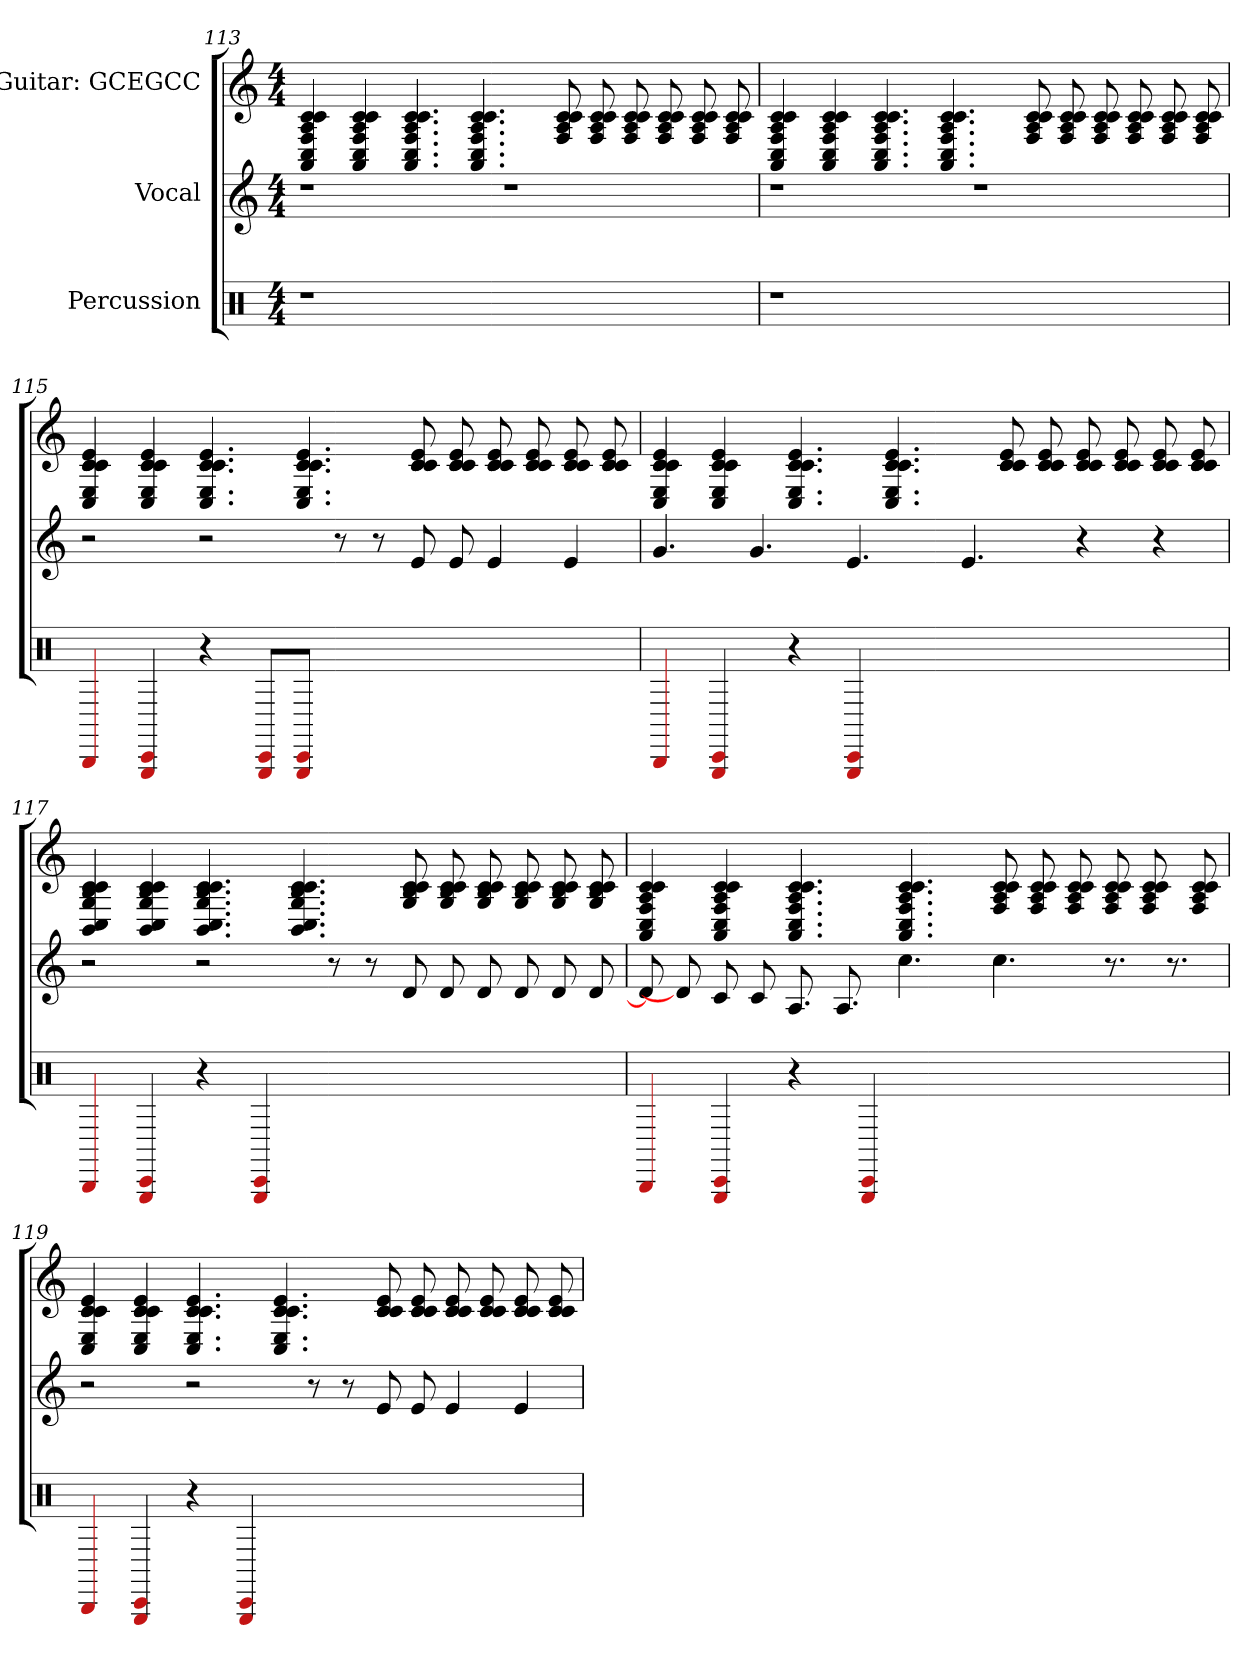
**kern	**kern	**kern
*part3	*part2	*part1
*staff3	*staff2	*staff1
*I"Percussion	*I"Vocal	*I"Guitar: GCEGCC
*clefX	*	*
*k[]	*k[]	*k[]
*M4/4	*M4/4	*M4/4
=113	=113	=113
1r	1r	4c 4c 4A 4F 4C 4AA
.	.	4c 4c 4A 4F 4C 4AA
.	.	4.c 4.c 4.A 4.F 4.C 4.AA
.	.	4.c 4.c 4.A 4.F 4.C 4.AA
1ryy	1r	.
.	.	8c 8c 8A 8F
.	.	8c 8c 8A 8F
.	.	8c 8c 8A 8F
.	.	8c 8c 8A 8F
.	.	8c 8c 8A 8F
.	.	8c 8c 8A 8F
=114	=114	=114
1r	1r	4c 4c 4A 4F 4C 4AA
.	.	4c 4c 4A 4F 4C 4AA
.	.	4.c 4.c 4.A 4.F 4.C 4.AA
.	.	4.c 4.c 4.A 4.F 4.C 4.AA
1ryy	1r	.
.	.	8c 8c 8A 8F
.	.	8c 8c 8A 8F
.	.	8c 8c 8A 8F
.	.	8c 8c 8A 8F
.	.	8c 8c 8A 8F
.	.	8c 8c 8A 8F
=115	=115	=115
4BBB	2r	4c 4c 4e 4c 4C 4E
4GGG 4CC#	.	4c 4c 4e 4c 4C 4E
4r	2r	4.c 4.c 4.e 4.c 4.C 4.E
8GGG/ 8CC#/L	.	.
8GGG/ 8CC#/J	.	4.c 4.c 4.e 4.c 4.C 4.E
1ryy	8r	.
.	8r	.
.	8e	8c 8c 8e 8c
.	8e	8c 8c 8e 8c
.	4e	8c 8c 8e 8c
.	.	8c 8c 8e 8c
.	4e	8c 8c 8e 8c
.	.	8c 8c 8e 8c
=116	=116	=116
4BBB	4.g	4c 4c 4e 4c 4C 4E
4GGG 4CC#	.	4c 4c 4e 4c 4C 4E
.	4.g	.
4r	.	4.c 4.c 4.e 4.c 4.C 4.E
4GGG 4CC#	4.e	.
.	.	4.c 4.c 4.e 4.c 4.C 4.E
1ryy	.	.
.	4.e	.
.	.	8c 8c 8e 8c
.	.	8c 8c 8e 8c
.	4r	8c 8c 8e 8c
.	.	8c 8c 8e 8c
.	4r	8c 8c 8e 8c
.	.	8c 8c 8e 8c
=117	=117	=117
4BBB	2r	4c 4c 4B 4G 4C 4BB
4GGG 4CC#	.	4c 4c 4B 4G 4C 4BB
4r	2r	4.c 4.c 4.B 4.G 4.C 4.BB
4GGG 4CC#	.	.
.	.	4.c 4.c 4.B 4.G 4.C 4.BB
1ryy	8r	.
.	8r	.
.	8d	8c 8c 8B 8G
.	8d	8c 8c 8B 8G
.	8d	8c 8c 8B 8G
.	8d	8c 8c 8B 8G
.	8d	8c 8c 8B 8G
.	8d	8c 8c 8B 8G
=118	=118	=118
4BBB	8d]	4c 4c 4A 4F 4C 4AA
.	8d]	.
4GGG 4CC#	8c	4c 4c 4A 4F 4C 4AA
.	8c	.
4r	8.A	4.c 4.c 4.A 4.F 4.C 4.AA
.	8.A	.
4GGG 4CC#	.	.
.	4.cc	4.c 4.c 4.A 4.F 4.C 4.AA
1ryy	.	.
.	4.cc	8c 8c 8A 8F
.	.	8c 8c 8A 8F
.	.	8c 8c 8A 8F
.	8.r	8c 8c 8A 8F
.	.	8c 8c 8A 8F
.	8.r	.
.	.	8c 8c 8A 8F
=119	=119	=119
4BBB	2r	4c 4c 4e 4c 4C 4E
4GGG 4CC#	.	4c 4c 4e 4c 4C 4E
4r	2r	4.c 4.c 4.e 4.c 4.C 4.E
4GGG 4CC#	.	.
.	.	4.c 4.c 4.e 4.c 4.C 4.E
1ryy	8r	.
.	8r	.
.	8e	8c 8c 8e 8c
.	8e	8c 8c 8e 8c
.	4e	8c 8c 8e 8c
.	.	8c 8c 8e 8c
.	4e	8c 8c 8e 8c
.	.	8c 8c 8e 8c
=	=	=
*-	*-	*-
